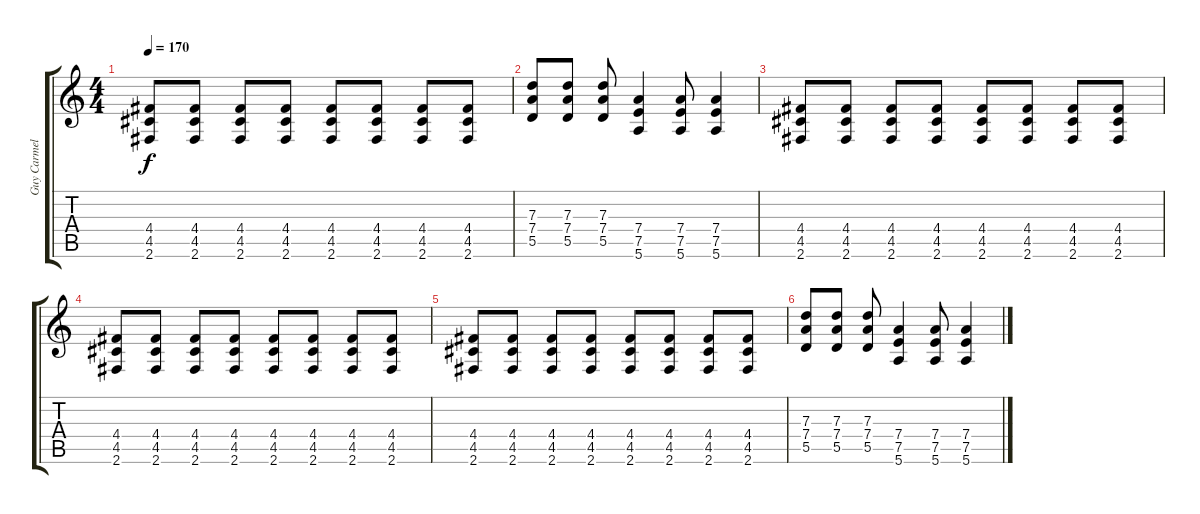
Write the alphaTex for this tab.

\track ("Guy Carmel (Guitar)" "Guy Carmel") {instrument distortionguitar}
\staff {score tabs}
\tuning (E4 B3 G3 D3 A2 E2) {hide}
\ts (4 4)
\tempo 170
\clef g2
\ks c
(4.4 4.5 2.6).8{dy f balance 12} (4.4 4.5 2.6).8 (4.4 4.5 2.6).8 (4.4 4.5 2.6).8 (4.4 4.5 2.6).8 (4.4 4.5 2.6).8 (4.4 4.5 2.6).8 (4.4 4.5 2.6).8 |
(7.3 7.4 5.5).8{balance 4} (7.3 7.4 5.5).8 (7.3 7.4 5.5).8 (7.4 7.5 5.6).4 (7.4 7.5 5.6).8 (7.4 7.5 5.6).4 |
(4.4 4.5 2.6).8{balance 12} (4.4 4.5 2.6).8 (4.4 4.5 2.6).8 (4.4 4.5 2.6).8 (4.4 4.5 2.6).8 (4.4 4.5 2.6).8 (4.4 4.5 2.6).8 (4.4 4.5 2.6).8 |
(4.4 4.5 2.6).8{balance 4} (4.4 4.5 2.6).8 (4.4 4.5 2.6).8 (4.4 4.5 2.6).8 (4.4 4.5 2.6).8 (4.4 4.5 2.6).8 (4.4 4.5 2.6).8 (4.4 4.5 2.6).8 |
(4.4 4.5 2.6).8{balance 12} (4.4 4.5 2.6).8 (4.4 4.5 2.6).8 (4.4 4.5 2.6).8 (4.4 4.5 2.6).8 (4.4 4.5 2.6).8 (4.4 4.5 2.6).8 (4.4 4.5 2.6).8 |
(7.3 7.4 5.5).8{balance 4} (7.3 7.4 5.5).8 (7.3 7.4 5.5).8 (7.4 7.5 5.6).4 (7.4 7.5 5.6).8 (7.4 7.5 5.6).4
